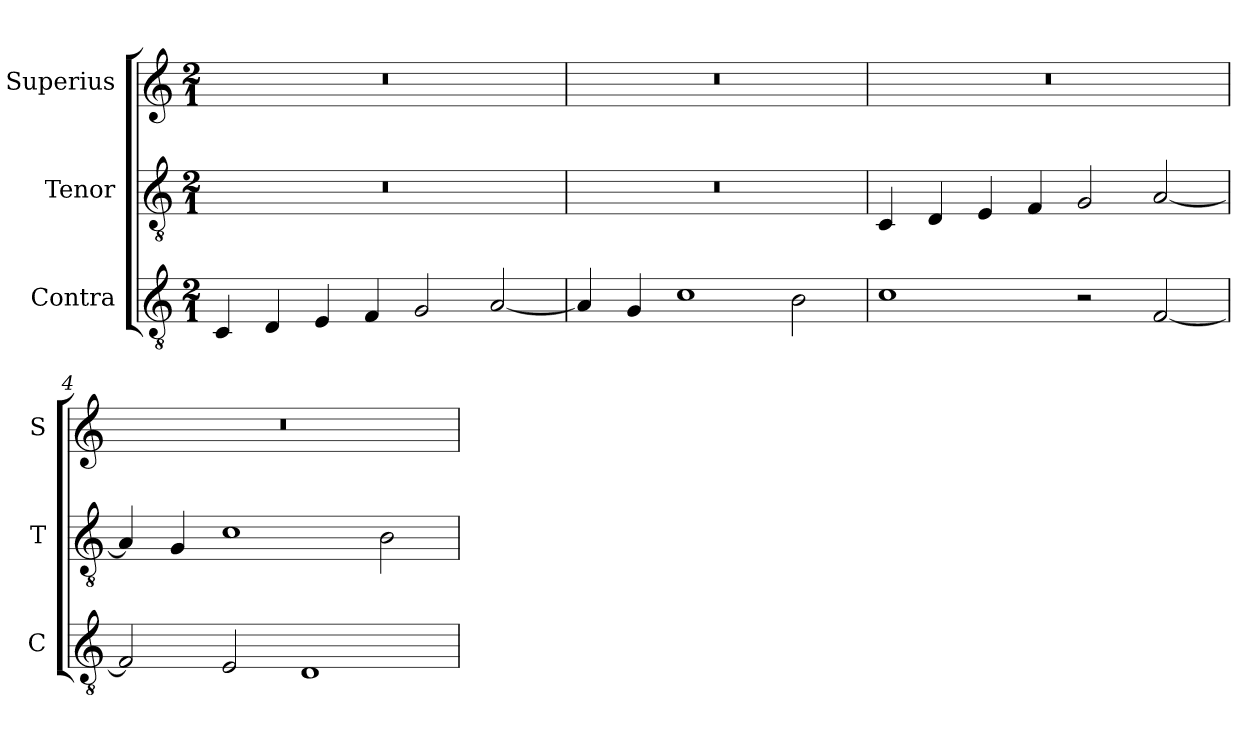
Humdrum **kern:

**kern	**kern	**kern
*part3	*part2	*part1
*staff3	*staff2	*staff1
*I"Contra	*I"Tenor	*I"Superius
*I'C	*I'T	*I'S
*clefGv2	*clefGv2	*clefG2
*k[]	*k[]	*k[]
*M2/1	*M2/1	*M2/1
=1	=1	=1
4C	0r	0r
4D	.	.
4E	.	.
4F	.	.
2G	.	.
[2A	.	.
=2	=2	=2
4A]	0r	0r
4G	.	.
1c	.	.
2B	.	.
=3	=3	=3
1c	4C	0r
.	4D	.
.	4E	.
.	4F	.
2r	2G	.
[2F	[2A	.
=4	=4	=4
2F]	4A]	0r
.	4G	.
2E	1c	.
1D	.	.
.	2B	.
=	=	=
*-	*-	*-
